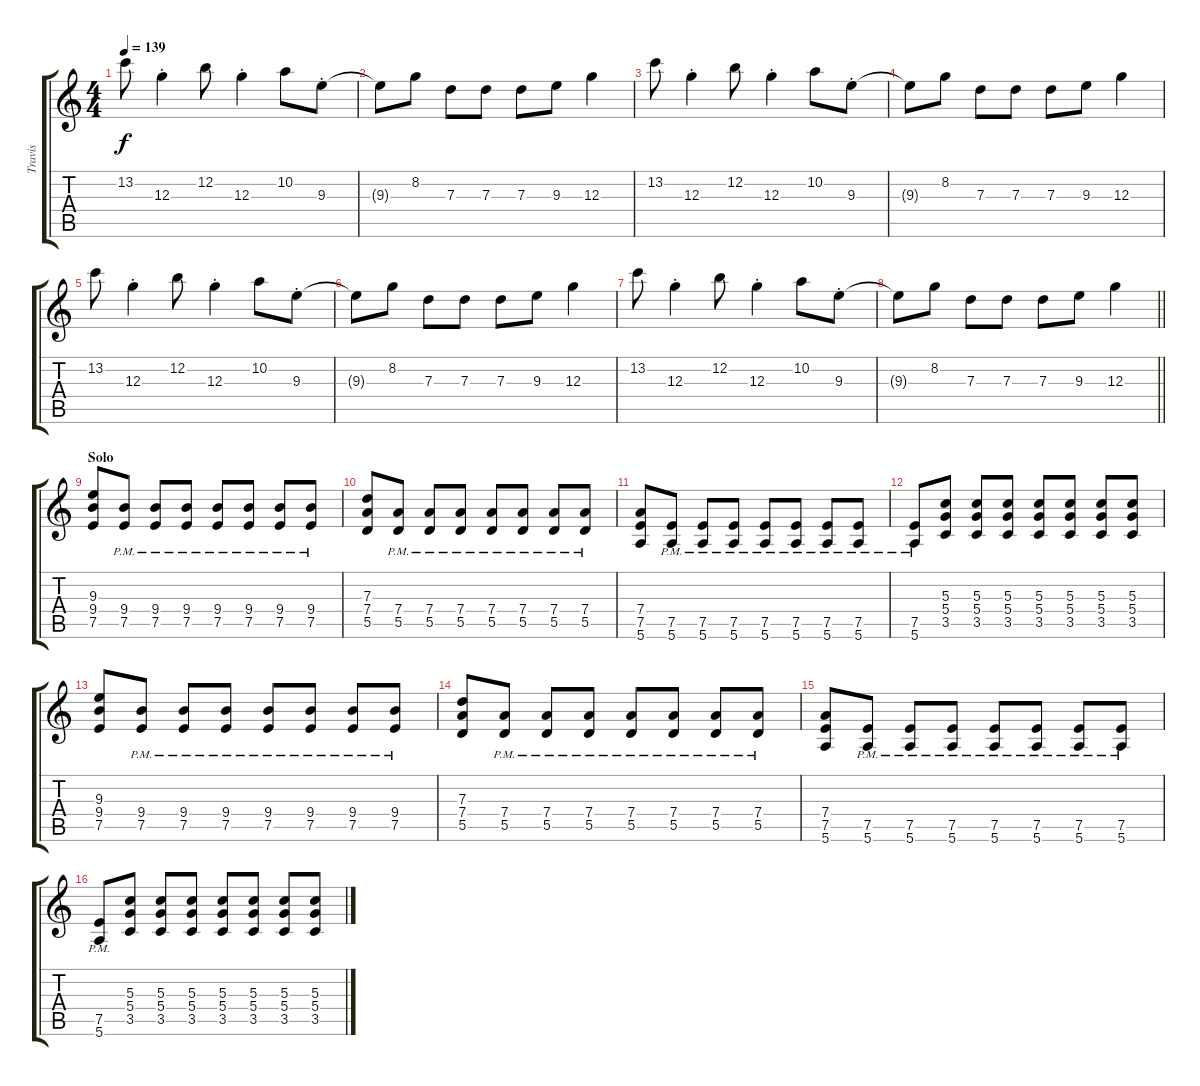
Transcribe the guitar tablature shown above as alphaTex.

\track ("Travis" "Travis") {instrument electricguitarclean}
\staff {score tabs}
\tuning (E4 B3 G3 D3 A2 E2) {hide}
\ts (4 4)
\tempo 139
\clef g2
\ks c
13.2.8{dy f} 12.3{st}.4 12.2.8 12.3{st}.4 10.2.8 9.3{st}.8 |
9.3{t}.8 8.2.8 7.3.8 7.3.8 7.3.8 9.3.8 12.3.4 |
13.2.8 12.3{st}.4 12.2.8 12.3{st}.4 10.2.8 9.3{st}.8 |
9.3{t}.8 8.2.8 7.3.8 7.3.8 7.3.8 9.3.8 12.3.4 |
13.2.8 12.3{st}.4 12.2.8 12.3{st}.4 10.2.8 9.3{st}.8 |
9.3{t}.8 8.2.8 7.3.8 7.3.8 7.3.8 9.3.8 12.3.4 |
13.2.8 12.3{st}.4 12.2.8 12.3{st}.4 10.2.8 9.3{st}.8 |
\barLineRight lightlight
9.3{t}.8 8.2.8 7.3.8 7.3.8 7.3.8 9.3.8 12.3.4 |
\section ("" "Solo")
(9.3 9.4 7.5).8 (9.4{pm} 7.5{pm}).8 (9.4{pm} 7.5{pm}).8 (9.4{pm} 7.5{pm}).8 (9.4{pm} 7.5{pm}).8 (9.4{pm} 7.5{pm}).8 (9.4{pm} 7.5{pm}).8 (9.4{pm} 7.5{pm}).8 |
(7.3 7.4 5.5).8 (7.4{pm} 5.5{pm}).8 (7.4{pm} 5.5{pm}).8 (7.4{pm} 5.5{pm}).8 (7.4{pm} 5.5{pm}).8 (7.4{pm} 5.5{pm}).8 (7.4{pm} 5.5{pm}).8 (7.4{pm} 5.5{pm}).8 |
(7.4 7.5 5.6).8 (7.5{pm} 5.6{pm}).8 (7.5{pm} 5.6{pm}).8 (7.5{pm} 5.6{pm}).8 (7.5{pm} 5.6{pm}).8 (7.5{pm} 5.6{pm}).8 (7.5{pm} 5.6{pm}).8 (7.5{pm} 5.6{pm}).8 |
(7.5{pm} 5.6{pm}).8 (5.3 5.4 3.5).8 (5.3 5.4 3.5).8 (5.3 5.4 3.5).8 (5.3 5.4 3.5).8 (5.3 5.4 3.5).8 (5.3 5.4 3.5).8 (5.3 5.4 3.5).8 |
(9.3 9.4 7.5).8 (9.4{pm} 7.5{pm}).8 (9.4{pm} 7.5{pm}).8 (9.4{pm} 7.5{pm}).8 (9.4{pm} 7.5{pm}).8 (9.4{pm} 7.5{pm}).8 (9.4{pm} 7.5{pm}).8 (9.4{pm} 7.5{pm}).8 |
(7.3 7.4 5.5).8 (7.4{pm} 5.5{pm}).8 (7.4{pm} 5.5{pm}).8 (7.4{pm} 5.5{pm}).8 (7.4{pm} 5.5{pm}).8 (7.4{pm} 5.5{pm}).8 (7.4{pm} 5.5{pm}).8 (7.4{pm} 5.5{pm}).8 |
(7.4 7.5 5.6).8 (7.5{pm} 5.6{pm}).8 (7.5{pm} 5.6{pm}).8 (7.5{pm} 5.6{pm}).8 (7.5{pm} 5.6{pm}).8 (7.5{pm} 5.6{pm}).8 (7.5{pm} 5.6{pm}).8 (7.5{pm} 5.6{pm}).8 |
(7.5{pm} 5.6{pm}).8 (5.3 5.4 3.5).8 (5.3 5.4 3.5).8 (5.3 5.4 3.5).8 (5.3 5.4 3.5).8 (5.3 5.4 3.5).8 (5.3 5.4 3.5).8 (5.3 5.4 3.5).8
